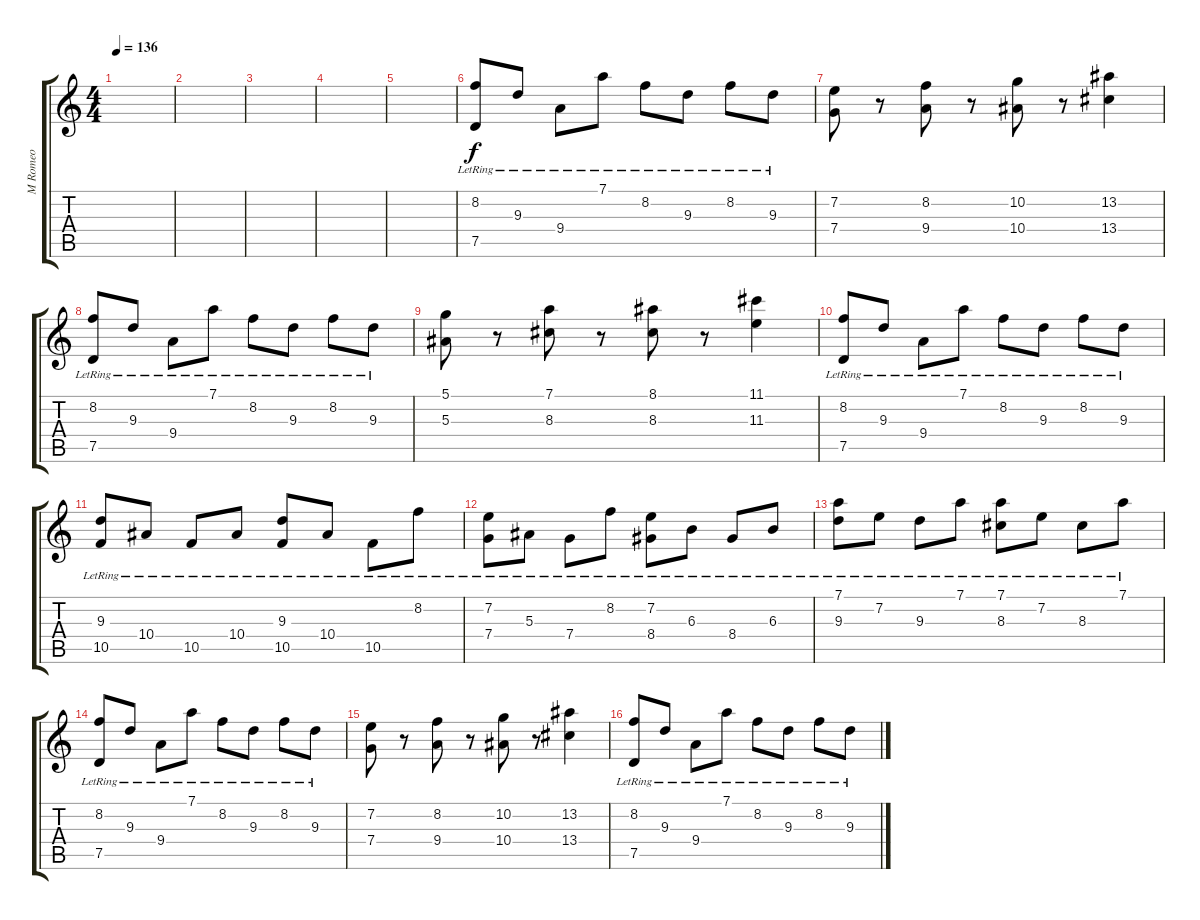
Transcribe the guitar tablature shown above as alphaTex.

\track ("M Romeo" "M Romeo") {instrument acousticguitarsteel}
\staff {score tabs}
\tuning (D4 A3 F3 C3 G2 D2) {hide}
\ts (4 4)
\tempo 136
\clef g2
\ks c
|
|
|
|
|
(8.2{lr} 7.5{lr}).8 9.3{lr}.8 9.4{lr}.8 7.1{lr}.8 8.2{lr}.8 9.3{lr}.8 8.2{lr}.8 9.3{lr}.8 |
(7.2 7.4).8 r.8 (8.2 9.4).8 r.8 (10.2 10.4).8 r.8 (13.2 13.4).4 |
(8.2{lr} 7.5{lr}).8 9.3{lr}.8 9.4{lr}.8 7.1{lr}.8 8.2{lr}.8 9.3{lr}.8 8.2{lr}.8 9.3{lr}.8 |
(5.1 5.3).8 r.8 (7.1 8.3).8 r.8 (8.1 8.3).8 r.8 (11.1 11.3).4 |
(8.2{lr} 7.5{lr}).8 9.3{lr}.8 9.4{lr}.8 7.1{lr}.8 8.2{lr}.8 9.3{lr}.8 8.2{lr}.8 9.3{lr}.8 |
(9.3{lr} 10.5{lr}).8 10.4{lr}.8 10.5{lr}.8 10.4{lr}.8 (9.3{lr} 10.5{lr}).8 10.4{lr}.8 10.5{lr}.8 8.2{lr}.8 |
(7.2{lr} 7.4{lr}).8 5.3{lr}.8 7.4{lr}.8 8.2{lr}.8 (7.2{lr} 8.4{lr}).8 6.3{lr}.8 8.4{lr}.8 6.3{lr}.8 |
(7.1{lr} 9.3{lr}).8 7.2{lr}.8 9.3{lr}.8 7.1{lr}.8 (7.1{lr} 8.3{lr}).8 7.2{lr}.8 8.3{lr}.8 7.1{lr}.8 |
(8.2{lr} 7.5{lr}).8 9.3{lr}.8 9.4{lr}.8 7.1{lr}.8 8.2{lr}.8 9.3{lr}.8 8.2{lr}.8 9.3{lr}.8 |
(7.2 7.4).8 r.8 (8.2 9.4).8 r.8 (10.2 10.4).8 r.8 (13.2 13.4).4 |
(8.2{lr} 7.5{lr}).8 9.3{lr}.8 9.4{lr}.8 7.1{lr}.8 8.2{lr}.8 9.3{lr}.8 8.2{lr}.8 9.3{lr}.8
